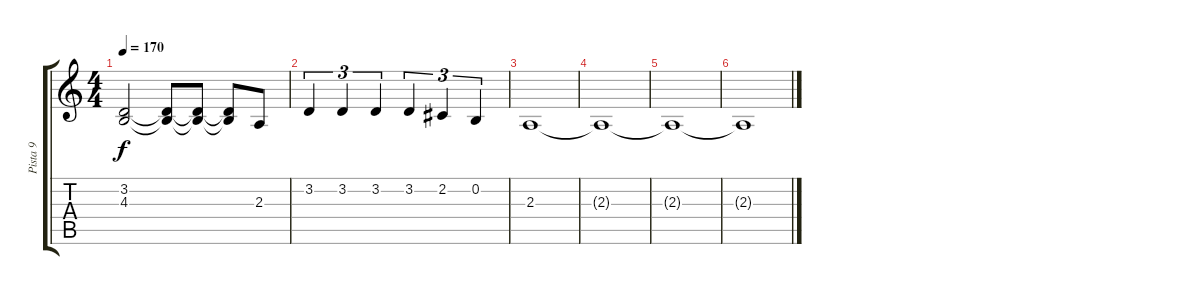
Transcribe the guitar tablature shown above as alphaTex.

\track ("Pista 9" "Pista 9") {mute instrument electricgrandpiano}
\staff {score tabs}
\tuning (E4 B3 G3 D3 A2 E2) {hide}
\ts (4 4)
\tempo 170
\clef g2
\ks c
(3.2{t} 4.3{t}).2{dy f} (3.2{t} 4.3{t}).8 (3.2{t} 4.3{t}).8 (3.2{t} 4.3{t}).8 2.3.8 |
3.2.4{tu (3 2)} 3.2.4{tu (3 2)} 3.2.4{tu (3 2)} 3.2.4{tu (3 2)} 2.2.4{tu (3 2)} 0.2.4{tu (3 2)} |
2.3.1 |
2.3{t}.1 |
2.3{t}.1 |
2.3{t}.1
